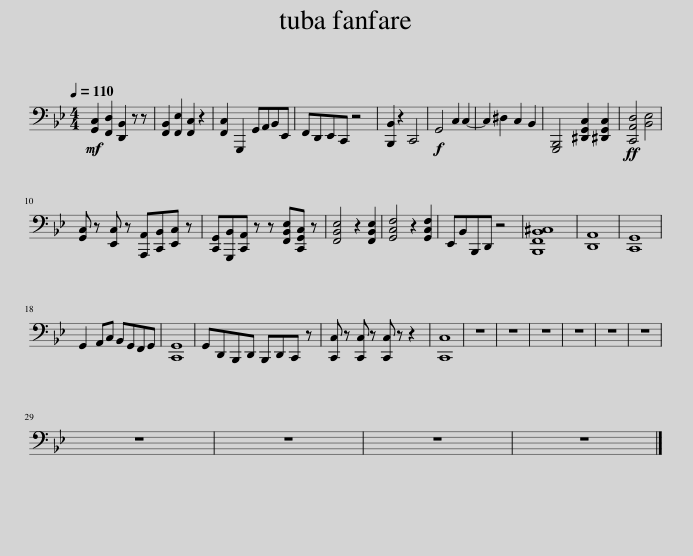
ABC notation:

X:1
L:1/8
Q:1/4=110
M:4/4
I:linebreak $
K:Bb
V:1 bass
V:1
!mf! [G,,C,]2 [F,,D,]2 [D,,B,,]2 z z | [F,,B,,]2 [F,,E,]2 [F,,C,]2 z2 | [F,,C,]2 G,,,2 G,,A,,B,,E,, | F,,D,,E,,C,, z4 | [B,,,B,,]2 z2 C,,4 | %5
!f! G,,4 C,2 C,2- | C,2 ^D,2 C,2 B,,2 | [G,,,B,,,]4 [^D,,G,,C,]2 [^D,,G,,C,]2 |!ff! [C,,A,,D,]4 [B,,E,]4 |$ [G,,C,] z [E,,C,] z [A,,,A,,][C,,B,,][E,,C,] z | %10
 [C,,G,,][G,,,B,,][C,,A,,] z z [F,,B,,E,][C,,G,,C,] z | [F,,B,,E,]4 z2 [F,,B,,E,]2 | [G,,C,F,]4 z2 [G,,C,F,]2 | E,,B,,B,,,D,, z4 | [B,,,F,,B,,^C,]8 | %15
 [D,,A,,]8 | [C,,G,,]8 |$ G,,2 A,,C, B,,G,,F,,G,, | [C,,G,,]8 | G,,D,,B,,,D,, B,,,D,,C,, z | %20
 [C,,C,] z [C,,C,] z [C,,C,] z z2 | [C,,C,]8 | z8 | z8 | z8 | %25
 z8 | z8 | z8 |$ z8 | z8 | %30
 z8 | z8 |] %32
